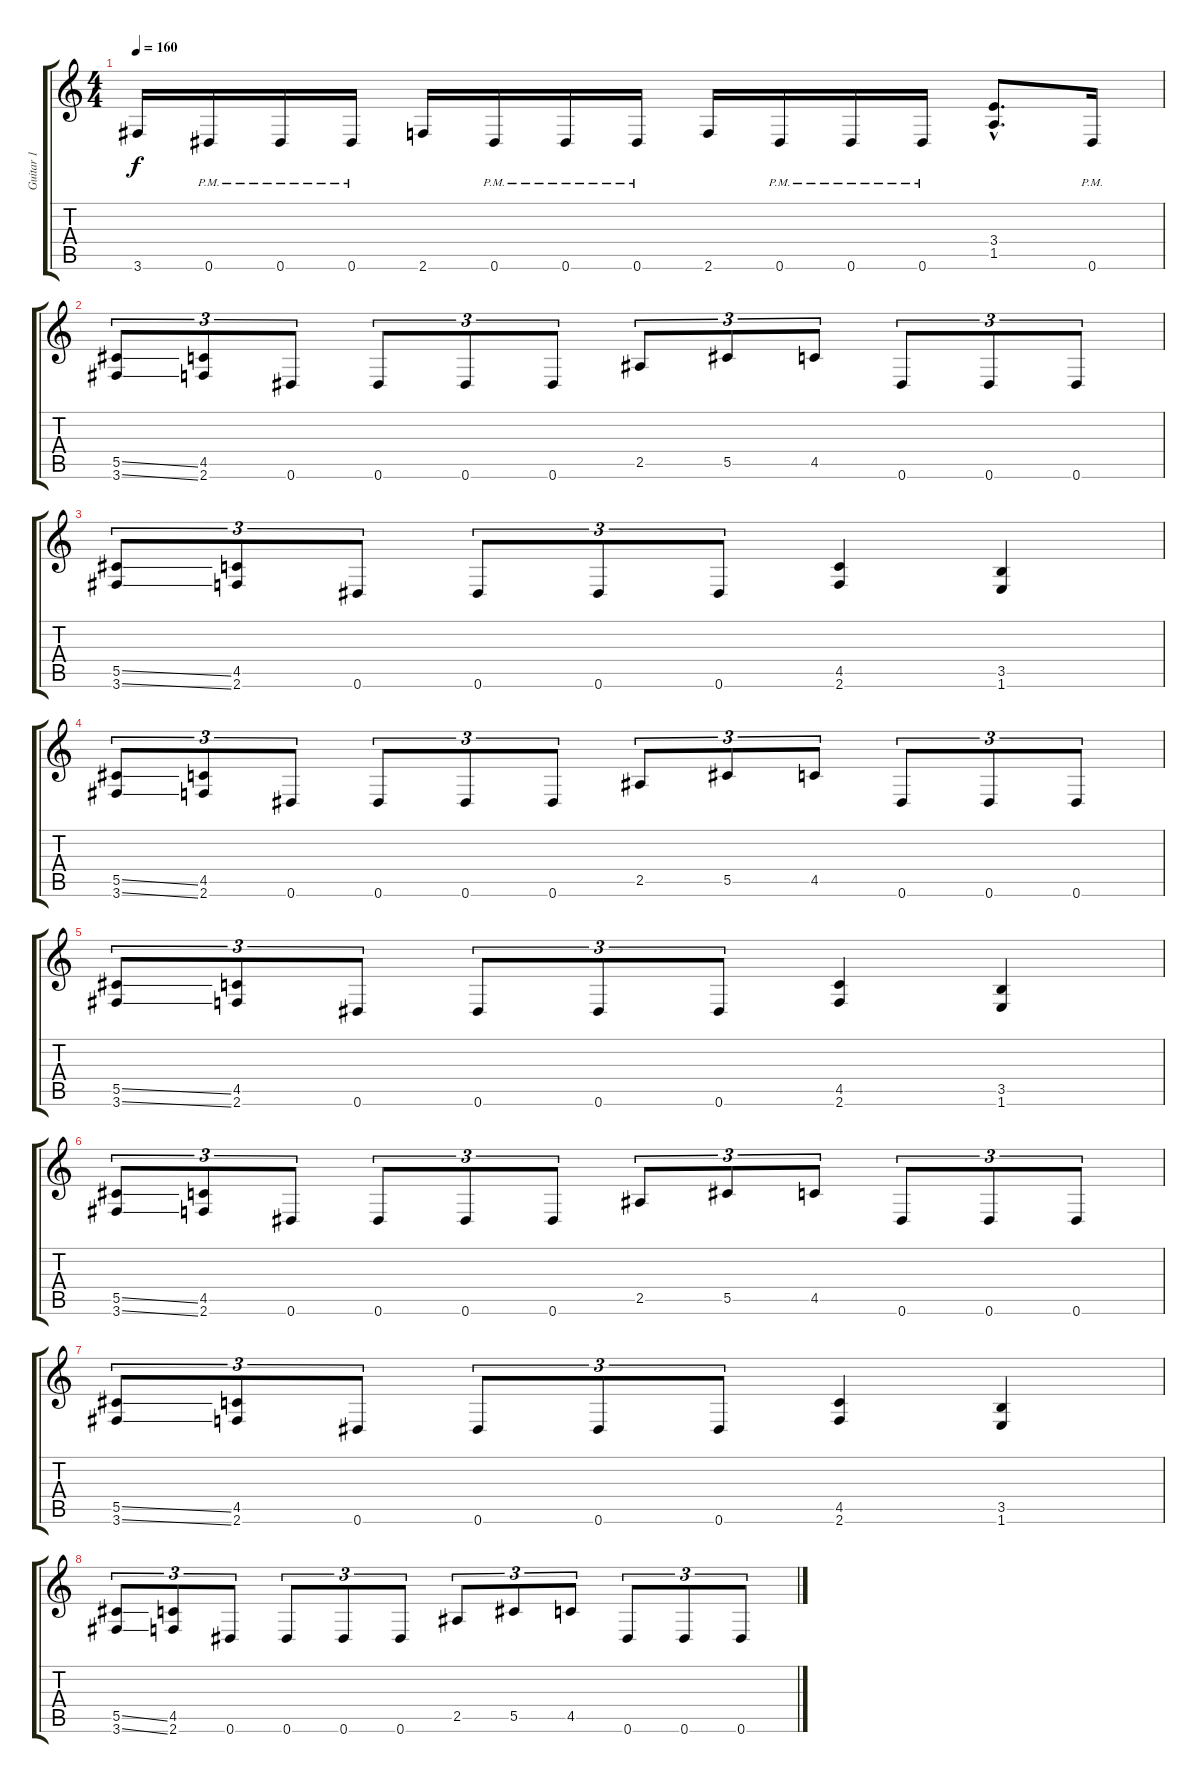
\track ("Guitar 1" "Guitar 1") {instrument distortionguitar}
\staff {score tabs}
\tuning (Eb4 Bb3 Gb3 Db3 Ab2 Eb2) {hide}
\ts (4 4)
\tempo 160
\clef g2
\ks c
3.6.16{dy f} 0.6{pm}.16 0.6{pm}.16 0.6{pm}.16 2.6.16 0.6{pm}.16 0.6{pm}.16 0.6{pm}.16 2.6.16 0.6{pm}.16 0.6{pm}.16 0.6{pm}.16 (3.4{hac} 1.5{hac}).8{d} 0.6{pm}.16 |
(5.5{ss} 3.6{ss}).8{tu (3 2)} (4.5 2.6).8{tu (3 2)} 0.6.8{tu (3 2)} 0.6.8{tu (3 2)} 0.6.8{tu (3 2)} 0.6.8{tu (3 2)} 2.5.8{tu (3 2)} 5.5.8{tu (3 2)} 4.5.8{tu (3 2)} 0.6.8{tu (3 2)} 0.6.8{tu (3 2)} 0.6.8{tu (3 2)} |
(5.5{ss} 3.6{ss}).8{tu (3 2)} (4.5 2.6).8{tu (3 2)} 0.6.8{tu (3 2)} 0.6.8{tu (3 2)} 0.6.8{tu (3 2)} 0.6.8{tu (3 2)} (4.5 2.6).4 (3.5 1.6).4 |
(5.5{ss} 3.6{ss}).8{tu (3 2)} (4.5 2.6).8{tu (3 2)} 0.6.8{tu (3 2)} 0.6.8{tu (3 2)} 0.6.8{tu (3 2)} 0.6.8{tu (3 2)} 2.5.8{tu (3 2)} 5.5.8{tu (3 2)} 4.5.8{tu (3 2)} 0.6.8{tu (3 2)} 0.6.8{tu (3 2)} 0.6.8{tu (3 2)} |
(5.5{ss} 3.6{ss}).8{tu (3 2)} (4.5 2.6).8{tu (3 2)} 0.6.8{tu (3 2)} 0.6.8{tu (3 2)} 0.6.8{tu (3 2)} 0.6.8{tu (3 2)} (4.5 2.6).4 (3.5 1.6).4 |
(5.5{ss} 3.6{ss}).8{tu (3 2)} (4.5 2.6).8{tu (3 2)} 0.6.8{tu (3 2)} 0.6.8{tu (3 2)} 0.6.8{tu (3 2)} 0.6.8{tu (3 2)} 2.5.8{tu (3 2)} 5.5.8{tu (3 2)} 4.5.8{tu (3 2)} 0.6.8{tu (3 2)} 0.6.8{tu (3 2)} 0.6.8{tu (3 2)} |
(5.5{ss} 3.6{ss}).8{tu (3 2)} (4.5 2.6).8{tu (3 2)} 0.6.8{tu (3 2)} 0.6.8{tu (3 2)} 0.6.8{tu (3 2)} 0.6.8{tu (3 2)} (4.5 2.6).4 (3.5 1.6).4 |
(5.5{ss} 3.6{ss}).8{tu (3 2)} (4.5 2.6).8{tu (3 2)} 0.6.8{tu (3 2)} 0.6.8{tu (3 2)} 0.6.8{tu (3 2)} 0.6.8{tu (3 2)} 2.5.8{tu (3 2)} 5.5.8{tu (3 2)} 4.5.8{tu (3 2)} 0.6.8{tu (3 2)} 0.6.8{tu (3 2)} 0.6.8{tu (3 2)}
